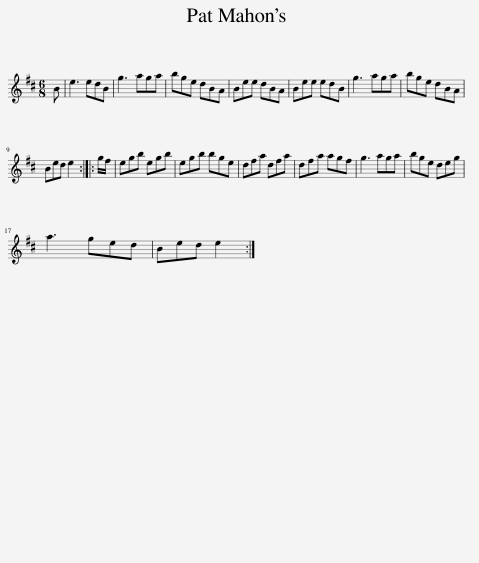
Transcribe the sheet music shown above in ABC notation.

X:1
L:1/8
M:6/8
I:linebreak $
K:D
V:1 treble
V:1
 B | e3 edB | g3 aga | bge dBA | Bee dBA | %5
 Bee edB | g3 aga | bge dBA |$ Bed e2 :: g/f/ | %10
 egb egb | egb bge | dfa dfa | dfa agf | g3 aga | %15
 bge deg |$ a3 ged | Bed e2 :| %18
